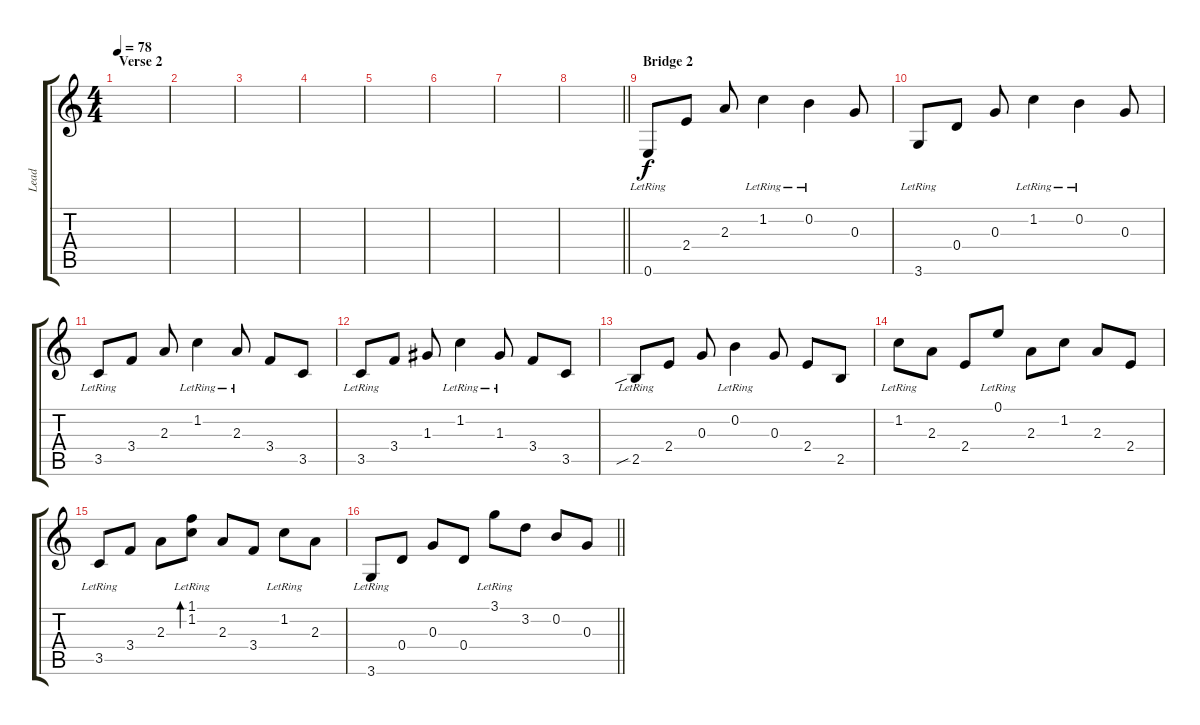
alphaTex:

\track ("Lead" "Lead") {instrument acousticguitarsteel}
\staff {score tabs}
\tuning (E4 B3 G3 D3 A2 E2) {hide}
\ts (4 4)
\section ("" "Verse 2")
\tempo 78
\clef g2
\ks c
|
|
|
|
|
|
|
\barLineRight lightlight
|
\section ("" "Bridge 2")
0.6{lr}.8{instrument electricguitarjazz} 2.4.8 2.3.8 1.2{lr}.4 0.2{lr}.4 0.3.8 |
3.6{lr}.8 0.4.8 0.3.8 1.2{lr}.4 0.2{lr}.4 0.3.8 |
3.5{lr}.8 3.4.8 2.3.8 1.2{lr}.4 2.3{lr}.8 3.4.8 3.5.8 |
3.5{lr}.8 3.4.8 1.3.8 1.2{lr}.4 1.3{lr}.8 3.4.8 3.5.8 |
2.5{sib lr}.8 2.4.8 0.3.8 0.2{lr}.4 0.3.8 2.4.8 2.5.8 |
1.2{lr}.8 2.3.8 2.4.8 0.1{lr}.8 2.3.8 1.2.8 2.3.8 2.4.8 |
3.5{lr}.8 3.4.8 2.3.8 (1.1{lr} 1.2).8{bd 240} 2.3.8 3.4.8 1.2{lr}.8 2.3.8 |
\barLineRight lightlight
3.6{lr}.8 0.4.8 0.3.8 0.4.8 3.1{lr}.8 3.2.8 0.2.8 0.3.8
